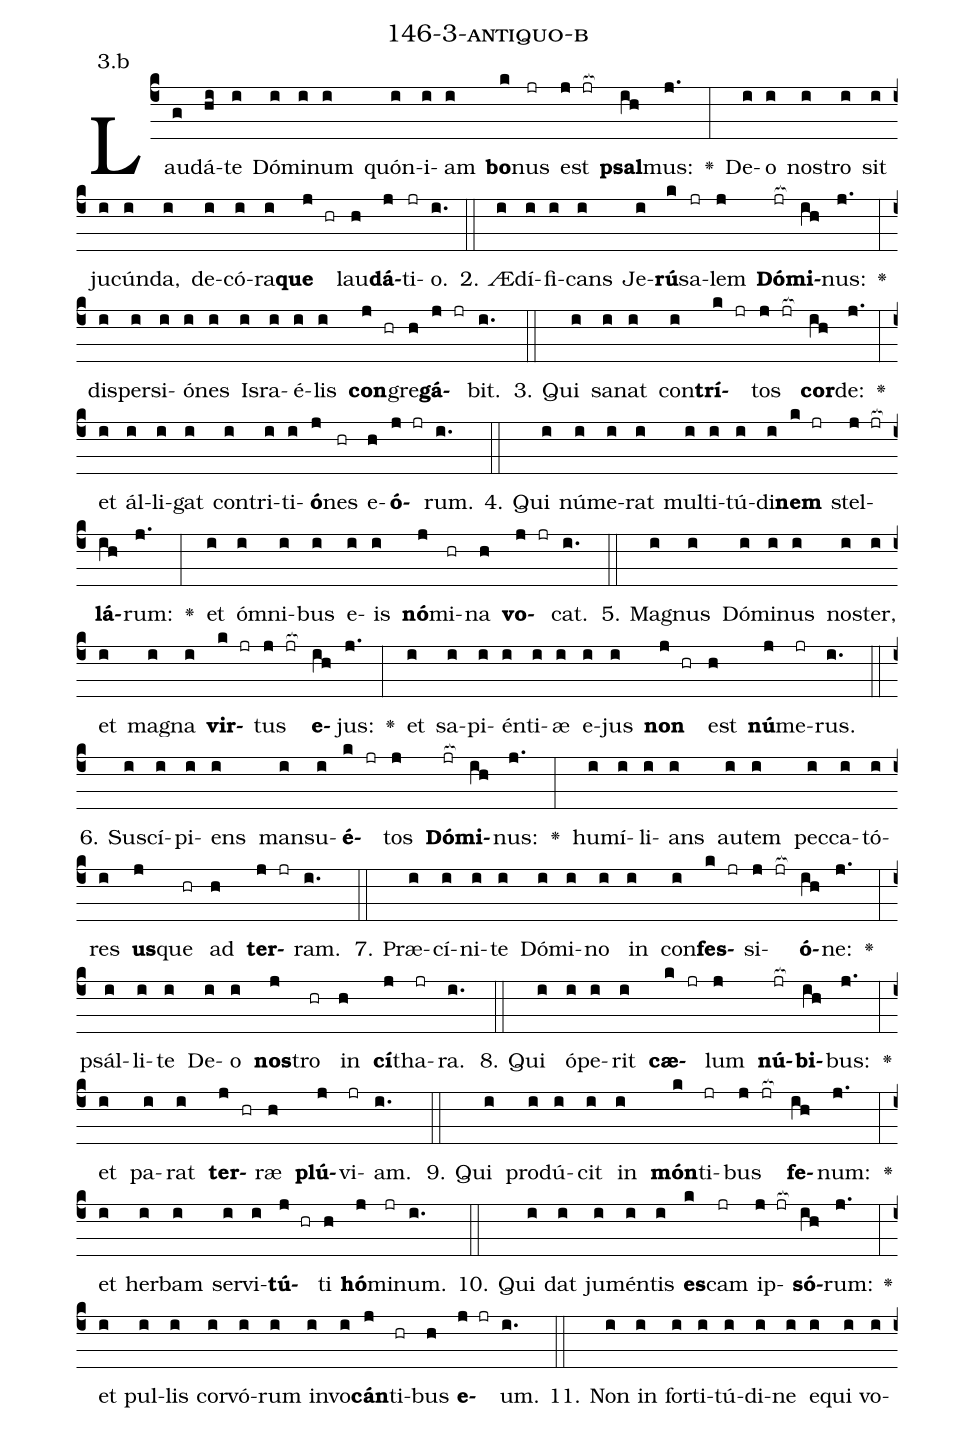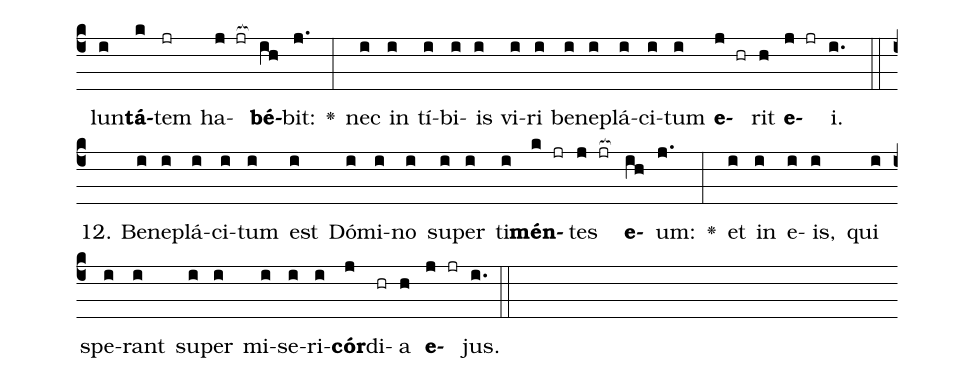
name: 146-3-antiquo-b;
annotation: 3.b;
%%
(c4)Lau(g)dá(hi)te(i) Dó(i)mi(i)num(i) quón(i)i(i)am(i) <b>bo</b>(k)nus(jr) est(j jr[ocb:1{]) <b>psal</b>(ih[ocb:0}])mus:(j.) <v>\greheightstar</v>(:) De(i)o(i) nos(i)tro(i) sit(i) ju(i)cún(i)da,(i) de(i)có(i)ra(i)<b>que</b>(j hr) lau(h)<b>dá</b>(j)ti(jr)o.(i.) (::)
2. Æ(i)dí(i)fi(i)cans(i) Je(i)<b>rú</b>(k)sa(jr)lem(j) <b>Dó</b>(jr[ocb:1{])<b>mi</b>(ih[ocb:0}])nus:(j.) <v>\greheightstar</v>(:) di(i)sper(i)si(i)ó(i)nes(i) Is(i)ra(i)é(i)lis(i) <b>con</b>(j hr)gre(h)<b>gá</b>(j jr)bit.(i.) (::)
3. Qui(i) sa(i)nat(i) con(i)<b>trí</b>(k jr)tos(j jr[ocb:1{]) <b>cor</b>(ih[ocb:0}])de:(j.) <v>\greheightstar</v>(:) et(i) ál(i)li(i)gat(i) con(i)tri(i)ti(i)<b>ó</b>(j)nes(hr) e(h)<b>ó</b>(j jr)rum.(i.) (::)
4. Qui(i) nú(i)me(i)rat(i) mul(i)ti(i)tú(i)di(i)<b>nem</b>(k jr) stel(j jr[ocb:1{])<b>lá</b>(ih[ocb:0}])rum:(j.) <v>\greheightstar</v>(:) et(i) óm(i)ni(i)bus(i) e(i)is(i) <b>nó</b>(j)mi(hr)na(h) <b>vo</b>(j jr)cat.(i.) (::)
5. Ma(i)gnus(i) Dó(i)mi(i)nus(i) nos(i)ter,(i) et(i) ma(i)gna(i) <b>vir</b>(k jr)tus(j jr[ocb:1{]) <b>e</b>(ih[ocb:0}])jus:(j.) <v>\greheightstar</v>(:) et(i) sa(i)pi(i)én(i)ti(i)æ(i) e(i)jus(i) <b>non</b>(j hr) est(h) <b>nú</b>(j)me(jr)rus.(i.) (::)
6. Su(i)scí(i)pi(i)ens(i) man(i)su(i)<b>é</b>(k jr)tos(j) <b>Dó</b>(jr[ocb:1{])<b>mi</b>(ih[ocb:0}])nus:(j.) <v>\greheightstar</v>(:) hu(i)mí(i)li(i)ans(i) au(i)tem(i) pec(i)ca(i)tó(i)res(i) <b>us</b>(j)que(hr) ad(h) <b>ter</b>(j jr)ram.(i.) (::)
7. Præ(i)cí(i)ni(i)te(i) Dó(i)mi(i)no(i) in(i) con(i)<b>fes</b>(k jr)si(j jr[ocb:1{])<b>ó</b>(ih[ocb:0}])ne:(j.) <v>\greheightstar</v>(:) psál(i)li(i)te(i) De(i)o(i) <b>nos</b>(j)tro(hr) in(h) <b>cí</b>(j)tha(jr)ra.(i.) (::)
8. Qui(i) ó(i)pe(i)rit(i) <b>cæ</b>(k jr)lum(j) <b>nú</b>(jr[ocb:1{])<b>bi</b>(ih[ocb:0}])bus:(j.) <v>\greheightstar</v>(:) et(i) pa(i)rat(i) <b>ter</b>(j hr)ræ(h) <b>plú</b>(j)vi(jr)am.(i.) (::)
9. Qui(i) pro(i)dú(i)cit(i) in(i) <b>món</b>(k)ti(jr)bus(j jr[ocb:1{]) <b>fe</b>(ih[ocb:0}])num:(j.) <v>\greheightstar</v>(:) et(i) her(i)bam(i) ser(i)vi(i)<b>tú</b>(j hr)ti(h) <b>hó</b>(j)mi(jr)num.(i.) (::)
10. Qui(i) dat(i) ju(i)mén(i)tis(i) <b>es</b>(k)cam(jr) ip(j jr[ocb:1{])<b>só</b>(ih[ocb:0}])rum:(j.) <v>\greheightstar</v>(:) et(i) pul(i)lis(i) cor(i)vó(i)rum(i) in(i)vo(i)<b>cán</b>(j)ti(hr)bus(h) <b>e</b>(j jr)um.(i.) (::)
11. Non(i) in(i) for(i)ti(i)tú(i)di(i)ne(i) e(i)qui(i) vo(i)lun(i)<b>tá</b>(k)tem(jr) ha(j jr[ocb:1{])<b>bé</b>(ih[ocb:0}])bit:(j.) <v>\greheightstar</v>(:) nec(i) in(i) tí(i)bi(i)is(i) vi(i)ri(i) be(i)ne(i)plá(i)ci(i)tum(i) <b>e</b>(j hr)rit(h) <b>e</b>(j jr)i.(i.) (::)
12. Be(i)ne(i)plá(i)ci(i)tum(i) est(i) Dó(i)mi(i)no(i) su(i)per(i) ti(i)<b>mén</b>(k jr)tes(j jr[ocb:1{]) <b>e</b>(ih[ocb:0}])um:(j.) <v>\greheightstar</v>(:) et(i) in(i) e(i)is,(i) qui(i) spe(i)rant(i) su(i)per(i) mi(i)se(i)ri(i)<b>cór</b>(j)di(hr)a(h) <b>e</b>(j jr)jus.(i.) (::)
